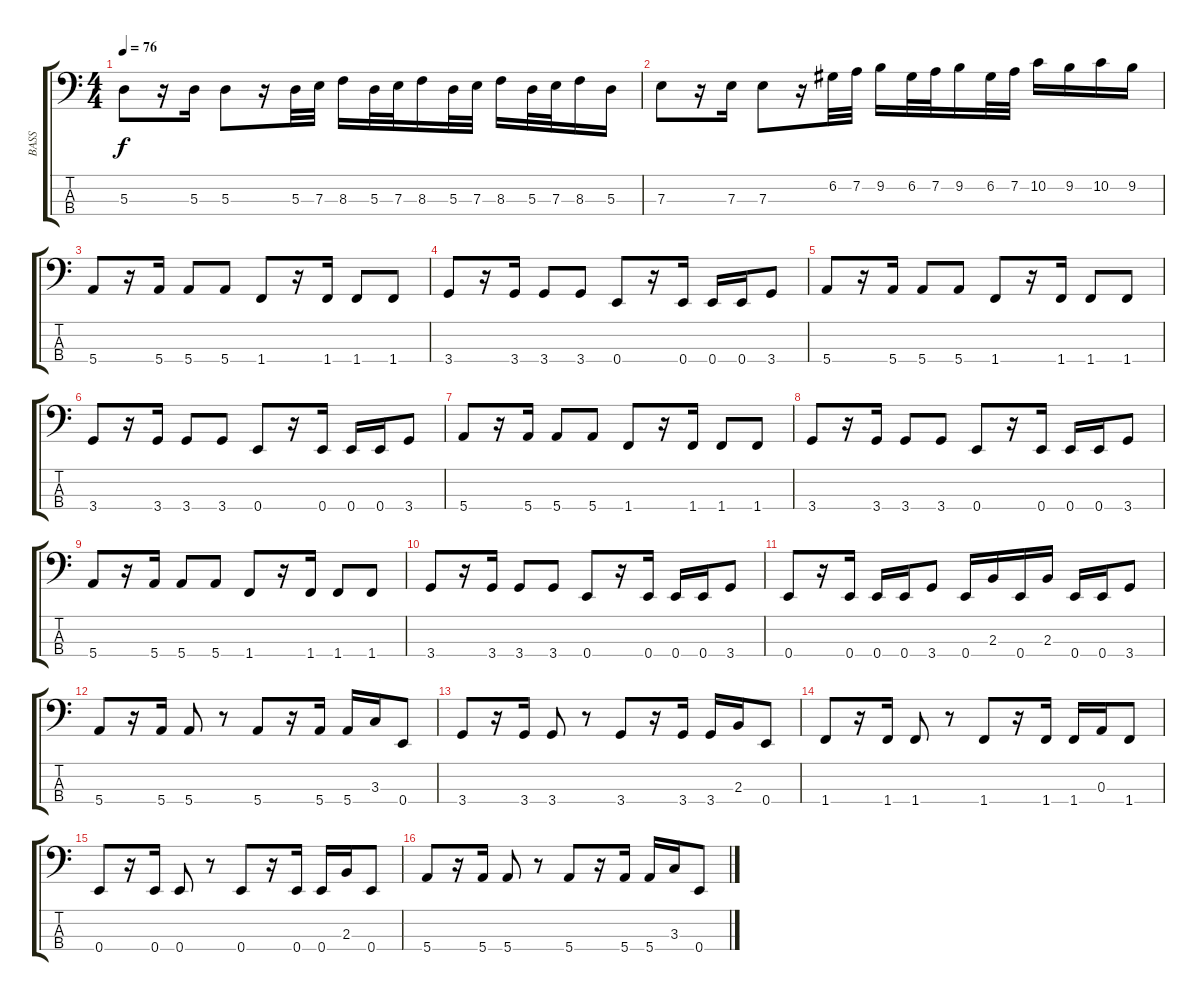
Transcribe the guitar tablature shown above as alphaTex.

\track ("BASS" "BASS") {instrument fretlessbass}
\staff {score tabs}
\tuning (G2 D2 A1 E1) {hide}
\ts (4 4)
\tempo 76
\clef f4
\ks c
5.3.8{dy f} r.16 5.3.16 5.3.8 r.16 5.3.32 7.3.32 8.3.16 5.3.32 7.3.32 8.3.16 5.3.32 7.3.32 8.3.16 5.3.32 7.3.32 8.3.16 5.3.16 |
7.3.8 r.16 7.3.16 7.3.8 r.16 6.2.32 7.2.32 9.2.16 6.2.32 7.2.32 9.2.16 6.2.32 7.2.32 10.2.16 9.2.16 10.2.16 9.2.16 |
5.4.8 r.16 5.4.16 5.4.8 5.4.8 1.4.8 r.16 1.4.16 1.4.8 1.4.8 |
3.4.8 r.16 3.4.16 3.4.8 3.4.8 0.4.8 r.16 0.4.16 0.4.16 0.4.16 3.4.8 |
5.4.8 r.16 5.4.16 5.4.8 5.4.8 1.4.8 r.16 1.4.16 1.4.8 1.4.8 |
3.4.8 r.16 3.4.16 3.4.8 3.4.8 0.4.8 r.16 0.4.16 0.4.16 0.4.16 3.4.8 |
5.4.8 r.16 5.4.16 5.4.8 5.4.8 1.4.8 r.16 1.4.16 1.4.8 1.4.8 |
3.4.8 r.16 3.4.16 3.4.8 3.4.8 0.4.8 r.16 0.4.16 0.4.16 0.4.16 3.4.8 |
5.4.8 r.16 5.4.16 5.4.8 5.4.8 1.4.8 r.16 1.4.16 1.4.8 1.4.8 |
3.4.8 r.16 3.4.16 3.4.8 3.4.8 0.4.8 r.16 0.4.16 0.4.16 0.4.16 3.4.8 |
0.4.8 r.16 0.4.16 0.4.16 0.4.16 3.4.8 0.4.16 2.3.16 0.4.16 2.3.16 0.4.16 0.4.16 3.4.8 |
5.4.8 r.16 5.4.16 5.4.8 r.8 5.4.8 r.16 5.4.16 5.4.16 3.3.16 0.4.8 |
3.4.8 r.16 3.4.16 3.4.8 r.8 3.4.8 r.16 3.4.16 3.4.16 2.3.16 0.4.8 |
1.4.8 r.16 1.4.16 1.4.8 r.8 1.4.8 r.16 1.4.16 1.4.16 0.3.16 1.4.8 |
0.4.8 r.16 0.4.16 0.4.8 r.8 0.4.8 r.16 0.4.16 0.4.16 2.3.16 0.4.8 |
5.4.8 r.16 5.4.16 5.4.8 r.8 5.4.8 r.16 5.4.16 5.4.16 3.3.16 0.4.8
